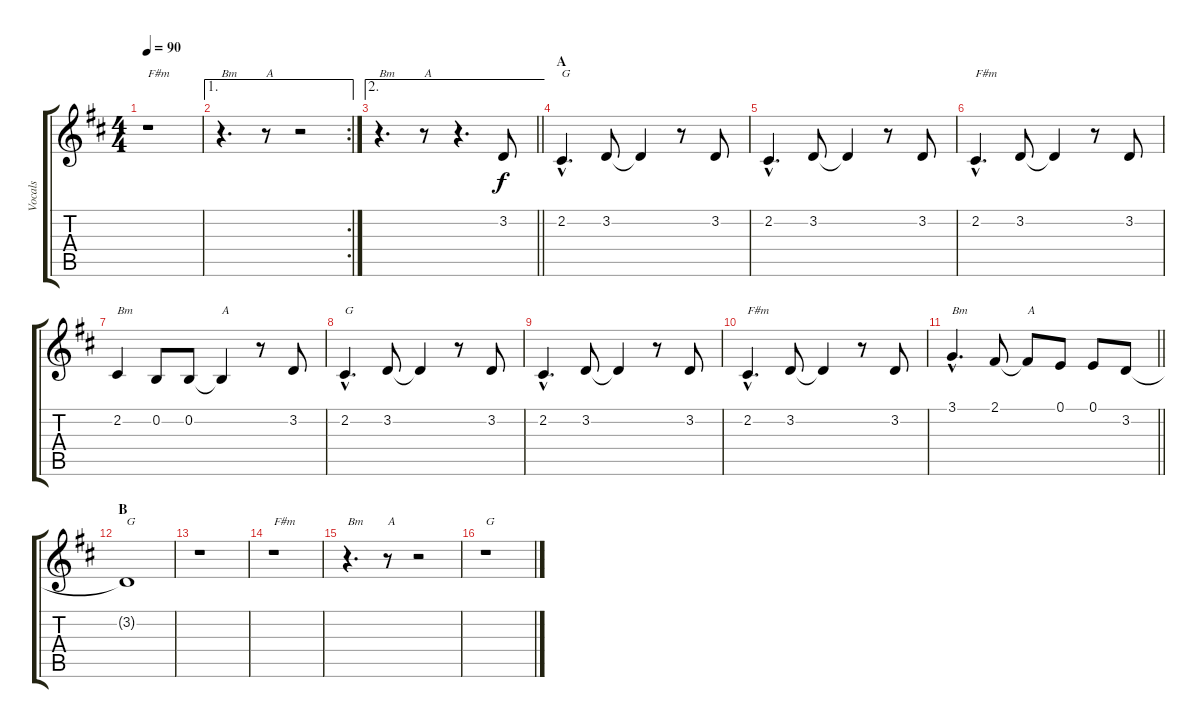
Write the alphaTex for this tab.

\track ("Vocals" "Vocals") {instrument sopranosax}
\staff {score tabs}
\tuning (E4 B3 G3 D3 A2 E2) {hide}
\ts (4 4)
\tempo 90
\clef g2
\ks d
r.1{txt "F#m" dy f} |
\ae 1
\rc 2
r.4{d txt "Bm"} r.8{txt "A"} r.2 |
\ae 2
\barLineRight lightlight
r.4{d txt "Bm"} r.8{txt "A"} r.4{d} 3.2.8 |
\section ("" "A")
2.2{hac}.4{d txt "G"} 3.2.8 3.2{t}.4 r.8 3.2.8 |
2.2{hac}.4{d} 3.2.8 3.2{t}.4 r.8 3.2.8 |
2.2{hac}.4{d txt "F#m"} 3.2.8 3.2{t}.4 r.8 3.2.8 |
2.2.4{txt "Bm"} 0.2.8 0.2.8 0.2{t}.4{txt "A"} r.8 3.2.8 |
2.2{hac}.4{d txt "G"} 3.2.8 3.2{t}.4 r.8 3.2.8 |
2.2{hac}.4{d} 3.2.8 3.2{t}.4 r.8 3.2.8 |
2.2{hac}.4{d txt "F#m"} 3.2.8 3.2{t}.4 r.8 3.2.8 |
\barLineRight lightlight
3.1{hac}.4{d txt "Bm"} 2.1.8 2.1{t}.8{txt "A"} 0.1.8 0.1.8 3.2.8 |
\section ("" "B")
3.2{t}.1{txt "G"} |
r.1 |
r.1{txt "F#m"} |
r.4{d txt "Bm"} r.8{txt "A"} r.2 |
r.1{txt "G"}
